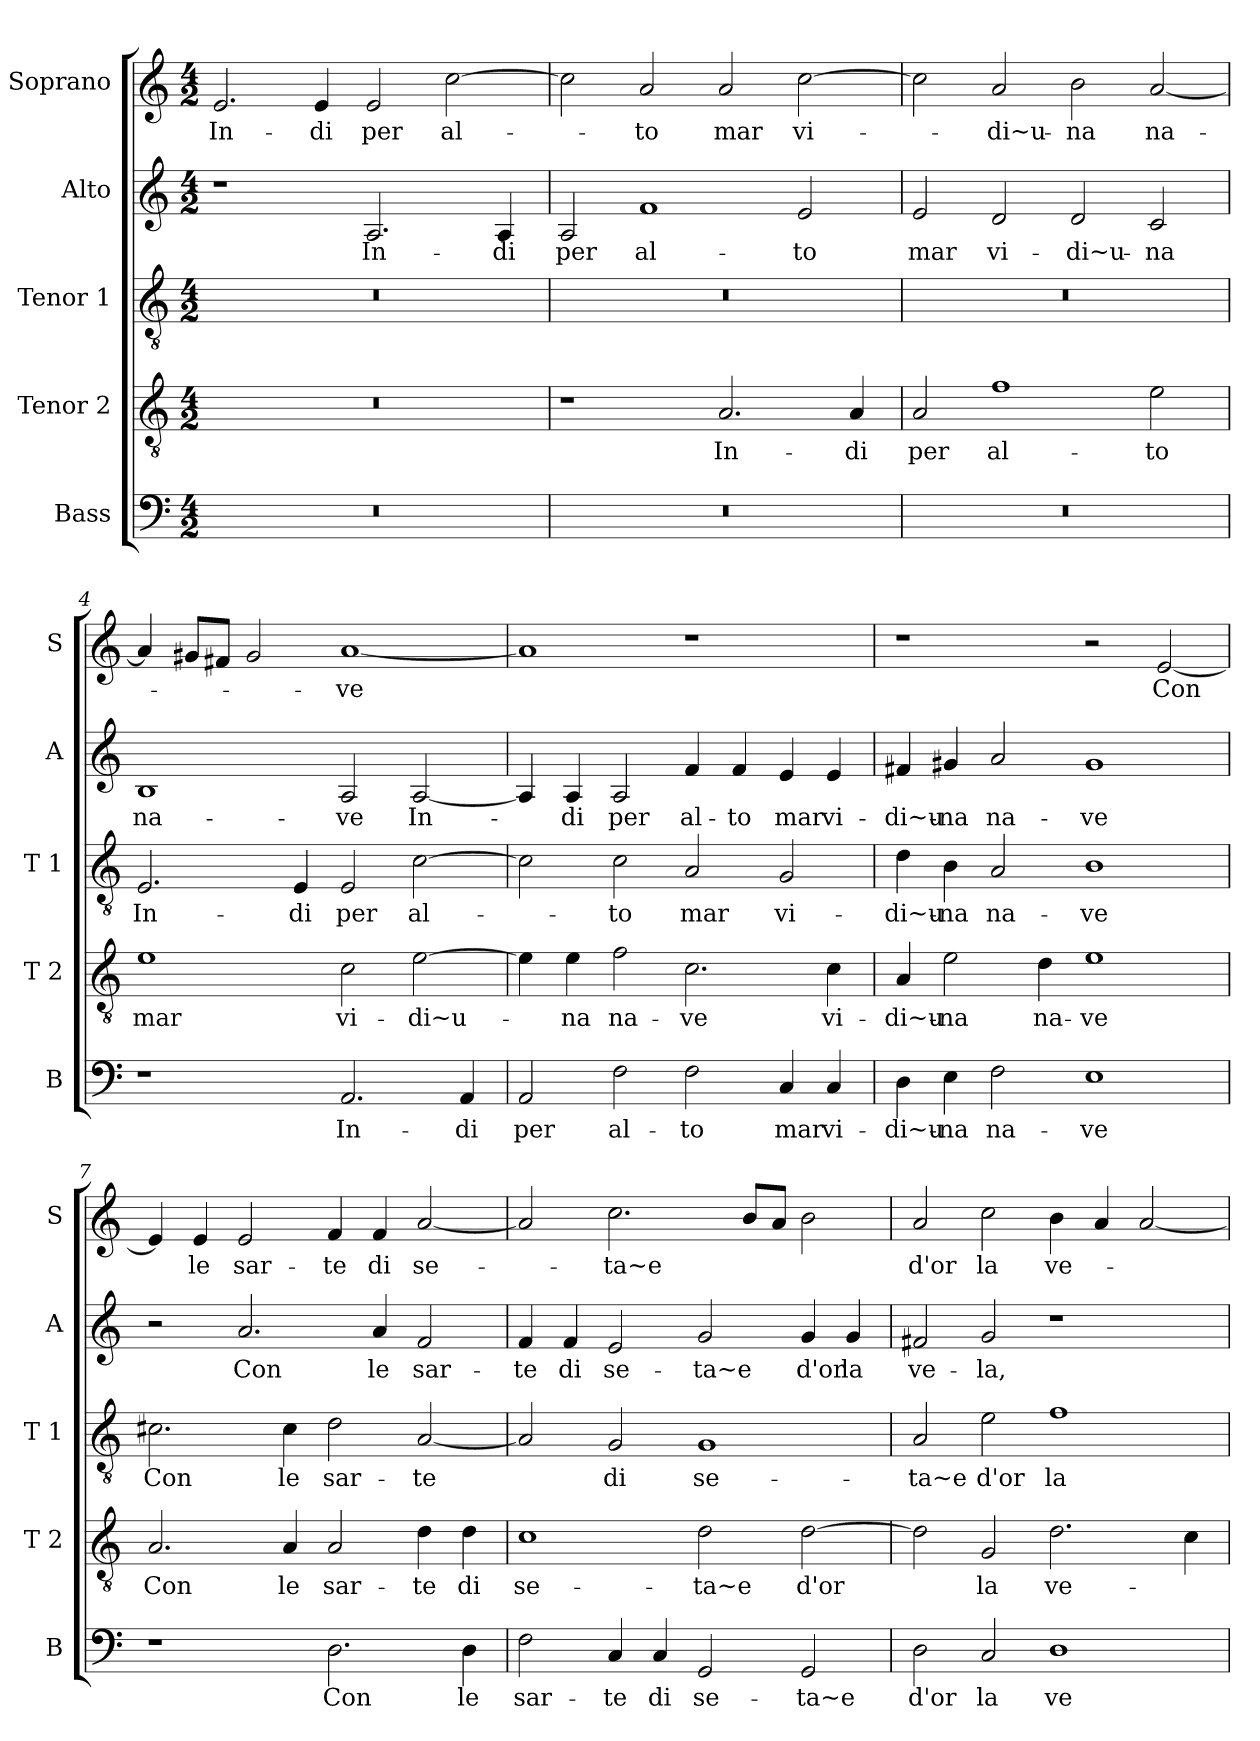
**kern	**text	**kern	**text	**kern	**text	**kern	**text	**kern	**text
*part5	*part5	*part4	*part4	*part3	*part3	*part2	*part2	*part1	*part1
*staff5	*staff5	*staff4	*staff4	*staff3	*staff3	*staff2	*staff2	*staff1	*staff1
*I"Bass	*	*I"Tenor 2	*	*I"Tenor 1	*	*I"Alto	*	*I"Soprano	*
*I'B	*	*I'T 2	*	*I'T 1	*	*I'A	*	*I'S	*
*clefF4	*	*clefGv2	*	*clefGv2	*	*clefG2	*	*clefG2	*
*k[]	*	*k[]	*	*k[]	*	*k[]	*	*k[]	*
*C:	*	*C:	*	*C:	*	*C:	*	*C:	*
*M4/2	*	*M4/2	*	*M4/2	*	*M4/2	*	*M4/2	*
=1	=1	=1	=1	=1	=1	=1	=1	=1	=1
!	!	!	!	!	!	!	!	!	!LO:LY:b
0r	.	0r	.	0r	.	1r	.	2.e/	In-
!	!	!	!	!	!	!	!	!	!LO:LY:b
.	.	.	.	.	.	.	.	4e/	-di
!	!	!	!	!	!	!	!LO:LY:b	!	!LO:LY:b
.	.	.	.	.	.	2.A/	In-	2e/	per
!	!	!	!	!	!	!	!	!	!LO:LY:b
.	.	.	.	.	.	.	.	[2cc\	al-
!	!	!	!	!	!	!	!LO:LY:b	!	!
.	.	.	.	.	.	4A/	-di	.	.
=2	=2	=2	=2	=2	=2	=2	=2	=2	=2
!	!	!	!	!	!	!	!LO:LY:b	!	!
0r	.	1r	.	0r	.	2A/	per	2cc\]	.
!	!	!	!	!	!	!	!LO:LY:b	!	!LO:LY:b
.	.	.	.	.	.	1f	al-	2a/	-to
!	!	!	!LO:LY:b	!	!	!	!	!	!LO:LY:b
.	.	2.A/	In-	.	.	.	.	2a/	mar
!	!	!	!	!	!	!	!LO:LY:b	!	!LO:LY:b
.	.	.	.	.	.	2e/	-to	[2cc\	vi-
!	!	!	!LO:LY:b	!	!	!	!	!	!
.	.	4A/	-di	.	.	.	.	.	.
=3	=3	=3	=3	=3	=3	=3	=3	=3	=3
!	!	!	!LO:LY:b	!	!	!	!LO:LY:b	!	!
0r	.	2A/	per	0r	.	2e/	mar	2cc\]	.
!	!	!	!LO:LY:b	!	!	!	!LO:LY:b	!	!LO:LY:b
.	.	1f	al-	.	.	2d/	vi-	2a/	-di~u-
!	!	!	!	!	!	!	!LO:LY:b	!	!LO:LY:b
.	.	.	.	.	.	2d/	-di~u-	2b\	-na
!	!	!	!LO:LY:b	!	!	!	!LO:LY:b	!	!LO:LY:b
.	.	2e\	-to	.	.	2c/	-na	[2a/	na-
=4	=4	=4	=4	=4	=4	=4	=4	=4	=4
!	!	!	!LO:LY:b	!	!LO:LY:b	!	!LO:LY:b	!	!
1r	.	1e	mar	2.E/	In-	1B	na-	4a/]	.
.	.	.	.	.	.	.	.	8g#X/L	.
.	.	.	.	.	.	.	.	8f#X/J	.
.	.	.	.	.	.	.	.	2g#/	.
!	!	!	!	!	!LO:LY:b	!	!	!	!
.	.	.	.	4E/	-di	.	.	.	.
!	!LO:LY:b	!	!LO:LY:b	!	!LO:LY:b	!	!LO:LY:b	!	!LO:LY:b
2.AA/	In-	2c\	vi-	2E/	per	2A/	-ve	[1a	-ve
!	!	!	!LO:LY:b	!	!LO:LY:b	!	!LO:LY:b	!	!
.	.	[2e\	-di~u-	[2c\	al-	[2A/	In-	.	.
!	!LO:LY:b	!	!	!	!	!	!	!	!
4AA/	-di	.	.	.	.	.	.	.	.
!!LO:LB:g=z
=5	=5	=5	=5	=5	=5	=5	=5	=5	=5
!	!LO:LY:b	!	!	!	!	!	!	!	!
2AA/	per	4e\]	.	2c\]	.	4A/]	.	1a]	.
!	!	!	!LO:LY:b	!	!	!	!LO:LY:b	!	!
.	.	4e\	-na	.	.	4A/	-di	.	.
!	!LO:LY:b	!	!LO:LY:b	!	!LO:LY:b	!	!LO:LY:b	!	!
2F\	al-	2f\	na-	2c\	-to	2A/	per	.	.
!	!LO:LY:b	!	!LO:LY:b	!	!LO:LY:b	!	!LO:LY:b	!	!
2F\	-to	2.c\	-ve	2A/	mar	4f/	al-	1r	.
!	!	!	!	!	!	!	!LO:LY:b	!	!
.	.	.	.	.	.	4f/	-to	.	.
!	!LO:LY:b	!	!	!	!LO:LY:b	!	!LO:LY:b	!	!
4C/	mar	.	.	2G/	vi-	4e/	mar	.	.
!	!LO:LY:b	!	!LO:LY:b	!	!	!	!LO:LY:b	!	!
4C/	vi-	4c\	vi-	.	.	4e/	vi-	.	.
=6	=6	=6	=6	=6	=6	=6	=6	=6	=6
!	!LO:LY:b	!	!LO:LY:b	!	!LO:LY:b	!	!LO:LY:b	!	!
4D\	-di~u-	4A/	-di~u-	4d\	-di~u-	4f#X/	-di~u-	1r	.
!	!LO:LY:b	!	!LO:LY:b	!	!LO:LY:b	!	!LO:LY:b	!	!
4E\	-na	2e\	-na	4B\	-na	4g#X/	-na	.	.
!	!LO:LY:b	!	!	!	!LO:LY:b	!	!LO:LY:b	!	!
2F\	na-	.	.	2A/	na-	2a/	na-	.	.
!	!	!	!LO:LY:b	!	!	!	!	!	!
.	.	4d\	na-	.	.	.	.	.	.
!	!LO:LY:b	!	!LO:LY:b	!	!LO:LY:b	!	!LO:LY:b	!	!
1E	-ve	1e	-ve	1B	-ve	1g#	-ve	2r	.
!	!	!	!	!	!	!	!	!	!LO:LY:b
.	.	.	.	.	.	.	.	[2e/	Con
=7	=7	=7	=7	=7	=7	=7	=7	=7	=7
!	!	!	!LO:LY:b	!	!LO:LY:b	!	!	!	!
1r	.	2.A/	Con	2.c#X\	Con	2r	.	4e/]	.
!	!	!	!	!	!	!	!	!	!LO:LY:b
.	.	.	.	.	.	.	.	4e/	le
!	!	!	!	!	!	!	!LO:LY:b	!	!LO:LY:b
.	.	.	.	.	.	2.a/	Con	2e/	sar-
!	!	!	!LO:LY:b	!	!LO:LY:b	!	!	!	!
.	.	4A/	le	4c#\	le	.	.	.	.
!	!LO:LY:b	!	!LO:LY:b	!	!LO:LY:b	!	!	!	!LO:LY:b
2.D\	Con	2A/	sar-	2d\	sar-	.	.	4f/	-te
!	!	!	!	!	!	!	!LO:LY:b	!	!LO:LY:b
.	.	.	.	.	.	4a/	le	4f/	di
!	!	!	!LO:LY:b	!	!LO:LY:b	!	!LO:LY:b	!	!LO:LY:b
.	.	4d\	-te	[2A/	-te	2f/	sar-	[2a/	se-
!	!LO:LY:b	!	!LO:LY:b	!	!	!	!	!	!
4D\	le	4d\	di	.	.	.	.	.	.
=8	=8	=8	=8	=8	=8	=8	=8	=8	=8
!	!LO:LY:b	!	!LO:LY:b	!	!	!	!LO:LY:b	!	!
2F\	sar-	1c	se-	2A/]	.	4f/	-te	2a/]	.
!	!	!	!	!	!	!	!LO:LY:b	!	!
.	.	.	.	.	.	4f/	di	.	.
!	!LO:LY:b	!	!	!	!LO:LY:b	!	!LO:LY:b	!	!LO:LY:b
4C/	-te	.	.	2G/	di	2e/	se-	2.cc\	-ta~e
!	!LO:LY:b	!	!	!	!	!	!	!	!
4C/	di	.	.	.	.	.	.	.	.
!	!LO:LY:b	!	!LO:LY:b	!	!LO:LY:b	!	!LO:LY:b	!	!
2GG/	se-	2d\	-ta~e	1G	se-	2g/	-ta~e	.	.
.	.	.	.	.	.	.	.	8b/L	.
.	.	.	.	.	.	.	.	8a/J	.
!	!LO:LY:b	!	!LO:LY:b	!	!	!	!LO:LY:b	!	!
2GG/	-ta~e	[2d\	d'or	.	.	4g/	d'or	2b\	.
!	!	!	!	!	!	!	!LO:LY:b	!	!
.	.	.	.	.	.	4g/	la	.	.
!!LO:PB:g=z
=9	=9	=9	=9	=9	=9	=9	=9	=9	=9
!	!LO:LY:b	!	!	!	!LO:LY:b	!	!LO:LY:b	!	!LO:LY:b
2D\	d'or	2d\]	.	2A/	-ta~e	2f#X/	ve-	2a/	d'or
!	!LO:LY:b	!	!LO:LY:b	!	!LO:LY:b	!	!LO:LY:b	!	!LO:LY:b
2C/	la	2G/	la	2e\	d'or	2g/	-la,	2cc\	la
!	!LO:LY:b	!	!LO:LY:b	!	!LO:LY:b	!	!	!	!LO:LY:b
1D	ve-	2.d\	ve-	1f	la	1r	.	4b\	ve-
.	.	.	.	.	.	.	.	4a/	.
.	.	.	.	.	.	.	.	[2a/	.
.	.	4c\	.	.	.	.	.	.	.
=	=	=	=	=	=	=	=	=	=
*-	*-	*-	*-	*-	*-	*-	*-	*-	*-
